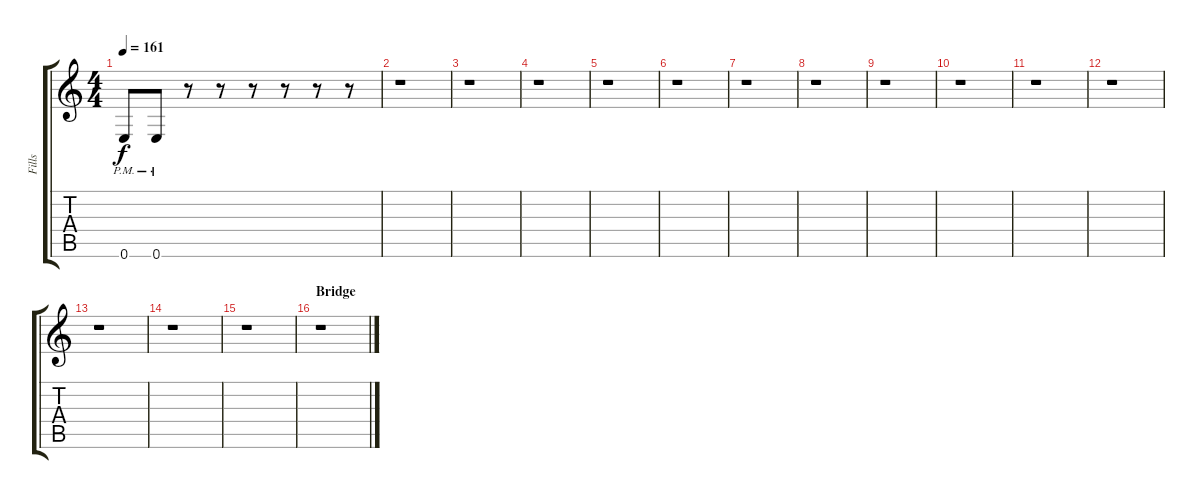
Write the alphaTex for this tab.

\track ("Fills" "Fills") {instrument distortionguitar}
\staff {score tabs}
\tuning (E4 B3 G3 D3 A2 E2) {hide}
\ts (4 4)
\tempo 161
\clef g2
\ks c
0.6{pm}.8{dy f} 0.6{pm}.8 r.8 r.8 r.8 r.8 r.8 r.8 |
r.1 |
r.1 |
r.1 |
r.1 |
r.1 |
r.1 |
r.1 |
r.1 |
r.1 |
r.1 |
r.1 |
r.1 |
r.1 |
r.1 |
\section ("" "Bridge")
r.1
